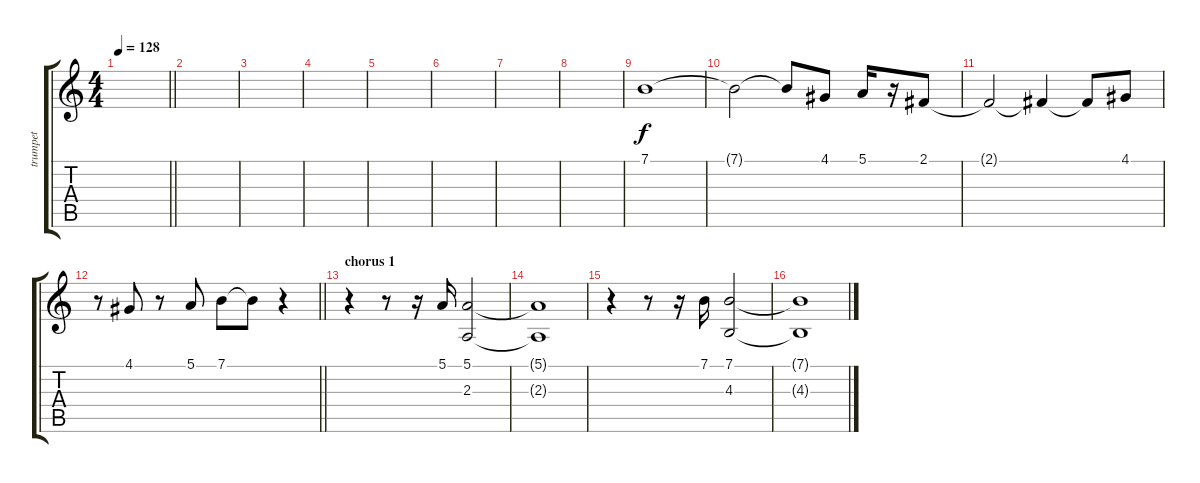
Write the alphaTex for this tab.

\track ("trumpet" "trumpet") {instrument trumpet}
\staff {score tabs}
\tuning (E4 B3 G3 D3 A2 E2) {hide}
\ts (4 4)
\tempo 128
\clef g2
\barLineRight lightlight
\ks c
|
|
|
|
|
|
|
|
7.1.1 |
7.1{t}.2 7.1{t}.8 4.1.8 5.1.16 r.16 2.1.8 |
2.1{t}.2 2.1{t}.4 2.1{t}.8 4.1.8 |
\barLineRight lightlight
r.8 4.1.8 r.8 5.1.8 7.1.8 7.1{t}.8 r.4 |
\section ("" "chorus 1")
r.4 r.8 r.16 5.1.16 (5.1 2.3).2 |
(5.1{t} 2.3{t}).1 |
r.4 r.8 r.16 7.1.16 (7.1 4.3).2 |
(7.1{t} 4.3{t}).1
